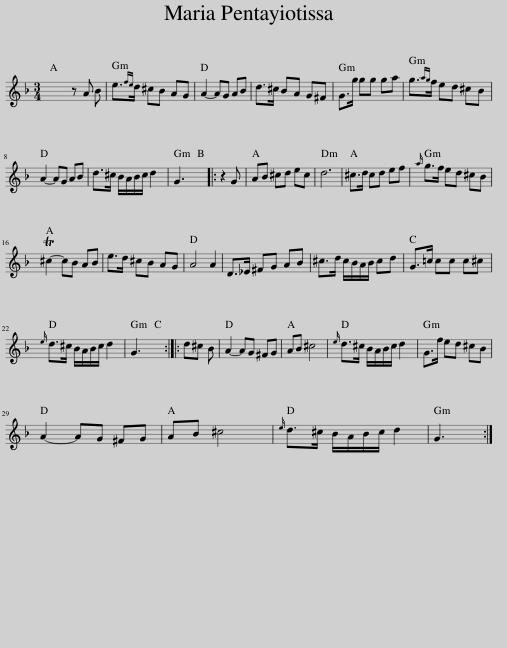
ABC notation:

X:1
L:1/8
M:3/4
I:linebreak $
K:F
V:1 treble
V:1
 x6 | z A B | e3/2{fe}d/ ^cB AG | A2- AG AB | d>^c BA G^F | %5
 G>g gg ga | g3/2{ag}f/ ed ^cB |$ A2- AG AB | d>^c B/A/B/c/ d2 | G3 |: %10
 z2 G | AB ^cd ec | d6 | ^c>d cd ef |{a} g>f ed ^cB |$ %15
 T^c2- cB AB | e>d ^cB AG | A4 A2 | D>_E ^FG AB | ^c>d c/B/A/B/ cd | %20
 G>=c cc c^c |${e} d>^c B/A/B/c/ d2 | G3 :: d^c B | A2- AG ^FG | %25
 AB ^c4 |{e} d>^c B/A/B/c/ d2 | G>f ed ^cB |$ A2- AG ^FG | AB ^c4 | %30
{e} d>^c B/A/B/c/ d2 | G3 :| %32
